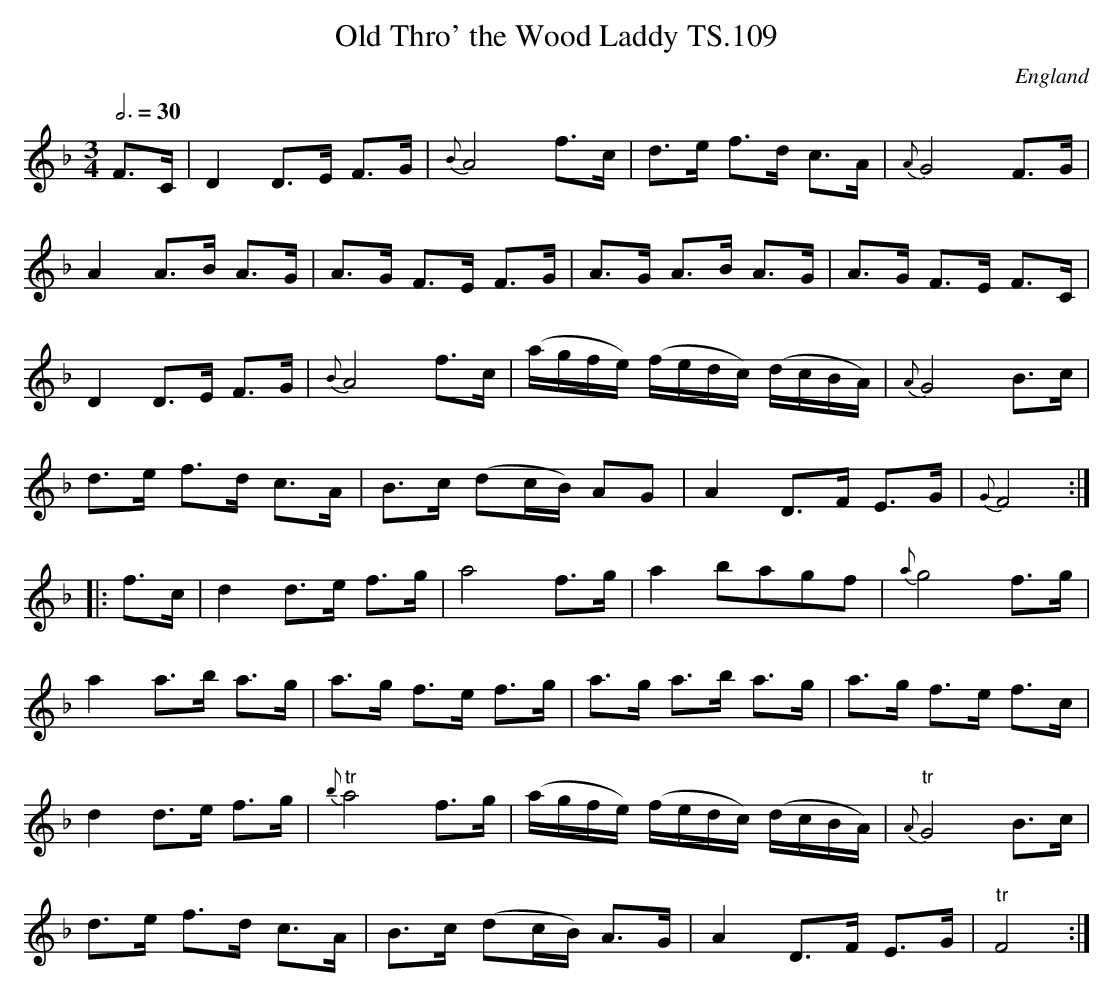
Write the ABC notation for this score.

X:1
T:Old Thro' the Wood Laddy TS.109
M:3/4
L:1/8
Q:3/4=30
O:England
K:F major
F>C|D2D>E F>G|{B}A4f>c|d>e f>d c>A|{A}G4F>G|!
A2A>B A>G|A>G F>E F>G|A>G A>B A>G|A>G F>E F>C|!
D2D>E F>G|{B}A4 f>c|(a/g/f/e/) (f/e/d/c/) (d/c/B/A/)|{A}G4B>c|!
d>e f>d c>A|B>c (dc/B/) AG|A2 D>F E>G|{G}F4:|!
|:f>c| d2d>e f>g|a4f>g|a2 bagf|{a}g4 f>g|!
a2 a>b a>g|a>g f>e f>g|a>g a>b a>g|a>g f>e f>c|!
d2d>e f>g|{b}"tr"a4 f>g|(a/g/f/e/) (f/e/d/c/) (d/c/B/A/)|{A}"tr"G4 B>c|!
d>e f>d c>A|B>c (dc/B/) A>G|A2 D>F E>G|"tr"F4:|]
